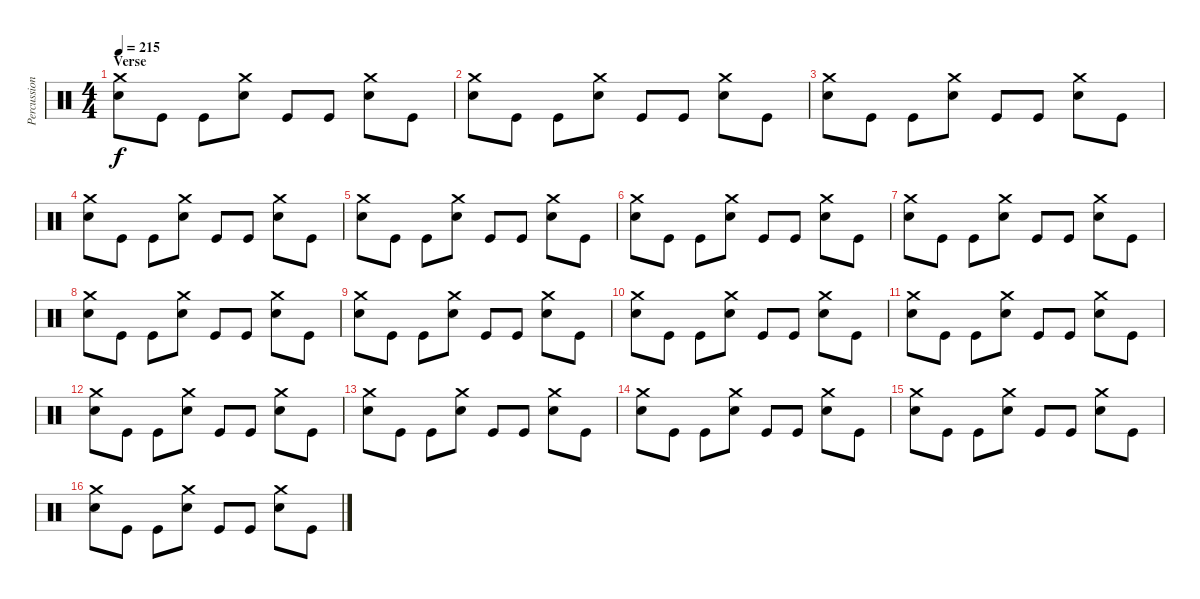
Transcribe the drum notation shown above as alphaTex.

\track ("Percussion" "Percussion") {instrument percussion}
\staff {score}
\articulation defaults
\ts (4 4)
\section ("" "Verse")
\tempo 215
\clef neutral
\ks c
("Crash medium (hit)" "Electric Snare (hit)").8{dy f} "Kick (hit)".8 "Kick (hit)".8 ("Crash medium (hit)" "Electric Snare (hit)").8 "Kick (hit)".8 "Kick (hit)".8 ("Crash medium (hit)" "Electric Snare (hit)").8 "Kick (hit)".8 |
("Crash medium (hit)" "Electric Snare (hit)").8 "Kick (hit)".8 "Kick (hit)".8 ("Crash medium (hit)" "Electric Snare (hit)").8 "Kick (hit)".8 "Kick (hit)".8 ("Crash medium (hit)" "Electric Snare (hit)").8 "Kick (hit)".8 |
("Crash medium (hit)" "Electric Snare (hit)").8 "Kick (hit)".8 "Kick (hit)".8 ("Crash medium (hit)" "Electric Snare (hit)").8 "Kick (hit)".8 "Kick (hit)".8 ("Crash medium (hit)" "Electric Snare (hit)").8 "Kick (hit)".8 |
("Crash medium (hit)" "Electric Snare (hit)").8 "Kick (hit)".8 "Kick (hit)".8 ("Crash medium (hit)" "Electric Snare (hit)").8 "Kick (hit)".8 "Kick (hit)".8 ("Crash medium (hit)" "Electric Snare (hit)").8 "Kick (hit)".8 |
("Crash medium (hit)" "Electric Snare (hit)").8 "Kick (hit)".8 "Kick (hit)".8 ("Crash medium (hit)" "Electric Snare (hit)").8 "Kick (hit)".8 "Kick (hit)".8 ("Crash medium (hit)" "Electric Snare (hit)").8 "Kick (hit)".8 |
("Crash medium (hit)" "Electric Snare (hit)").8 "Kick (hit)".8 "Kick (hit)".8 ("Crash medium (hit)" "Electric Snare (hit)").8 "Kick (hit)".8 "Kick (hit)".8 ("Crash medium (hit)" "Electric Snare (hit)").8 "Kick (hit)".8 |
("Crash medium (hit)" "Electric Snare (hit)").8 "Kick (hit)".8 "Kick (hit)".8 ("Crash medium (hit)" "Electric Snare (hit)").8 "Kick (hit)".8 "Kick (hit)".8 ("Crash medium (hit)" "Electric Snare (hit)").8 "Kick (hit)".8 |
("Crash medium (hit)" "Electric Snare (hit)").8 "Kick (hit)".8 "Kick (hit)".8 ("Crash medium (hit)" "Electric Snare (hit)").8 "Kick (hit)".8 "Kick (hit)".8 ("Crash medium (hit)" "Electric Snare (hit)").8 "Kick (hit)".8 |
("Crash medium (hit)" "Electric Snare (hit)").8 "Kick (hit)".8 "Kick (hit)".8 ("Crash medium (hit)" "Electric Snare (hit)").8 "Kick (hit)".8 "Kick (hit)".8 ("Crash medium (hit)" "Electric Snare (hit)").8 "Kick (hit)".8 |
("Crash medium (hit)" "Electric Snare (hit)").8 "Kick (hit)".8 "Kick (hit)".8 ("Crash medium (hit)" "Electric Snare (hit)").8 "Kick (hit)".8 "Kick (hit)".8 ("Crash medium (hit)" "Electric Snare (hit)").8 "Kick (hit)".8 |
("Crash medium (hit)" "Electric Snare (hit)").8 "Kick (hit)".8 "Kick (hit)".8 ("Crash medium (hit)" "Electric Snare (hit)").8 "Kick (hit)".8 "Kick (hit)".8 ("Crash medium (hit)" "Electric Snare (hit)").8 "Kick (hit)".8 |
("Crash medium (hit)" "Electric Snare (hit)").8 "Kick (hit)".8 "Kick (hit)".8 ("Crash medium (hit)" "Electric Snare (hit)").8 "Kick (hit)".8 "Kick (hit)".8 ("Crash medium (hit)" "Electric Snare (hit)").8 "Kick (hit)".8 |
("Crash medium (hit)" "Electric Snare (hit)").8 "Kick (hit)".8 "Kick (hit)".8 ("Crash medium (hit)" "Electric Snare (hit)").8 "Kick (hit)".8 "Kick (hit)".8 ("Crash medium (hit)" "Electric Snare (hit)").8 "Kick (hit)".8 |
("Crash medium (hit)" "Electric Snare (hit)").8 "Kick (hit)".8 "Kick (hit)".8 ("Crash medium (hit)" "Electric Snare (hit)").8 "Kick (hit)".8 "Kick (hit)".8 ("Crash medium (hit)" "Electric Snare (hit)").8 "Kick (hit)".8 |
("Crash medium (hit)" "Electric Snare (hit)").8 "Kick (hit)".8 "Kick (hit)".8 ("Crash medium (hit)" "Electric Snare (hit)").8 "Kick (hit)".8 "Kick (hit)".8 ("Crash medium (hit)" "Electric Snare (hit)").8 "Kick (hit)".8 |
("Crash medium (hit)" "Electric Snare (hit)").8 "Kick (hit)".8 "Kick (hit)".8 ("Crash medium (hit)" "Electric Snare (hit)").8 "Kick (hit)".8 "Kick (hit)".8 ("Crash medium (hit)" "Electric Snare (hit)").8 "Kick (hit)".8
